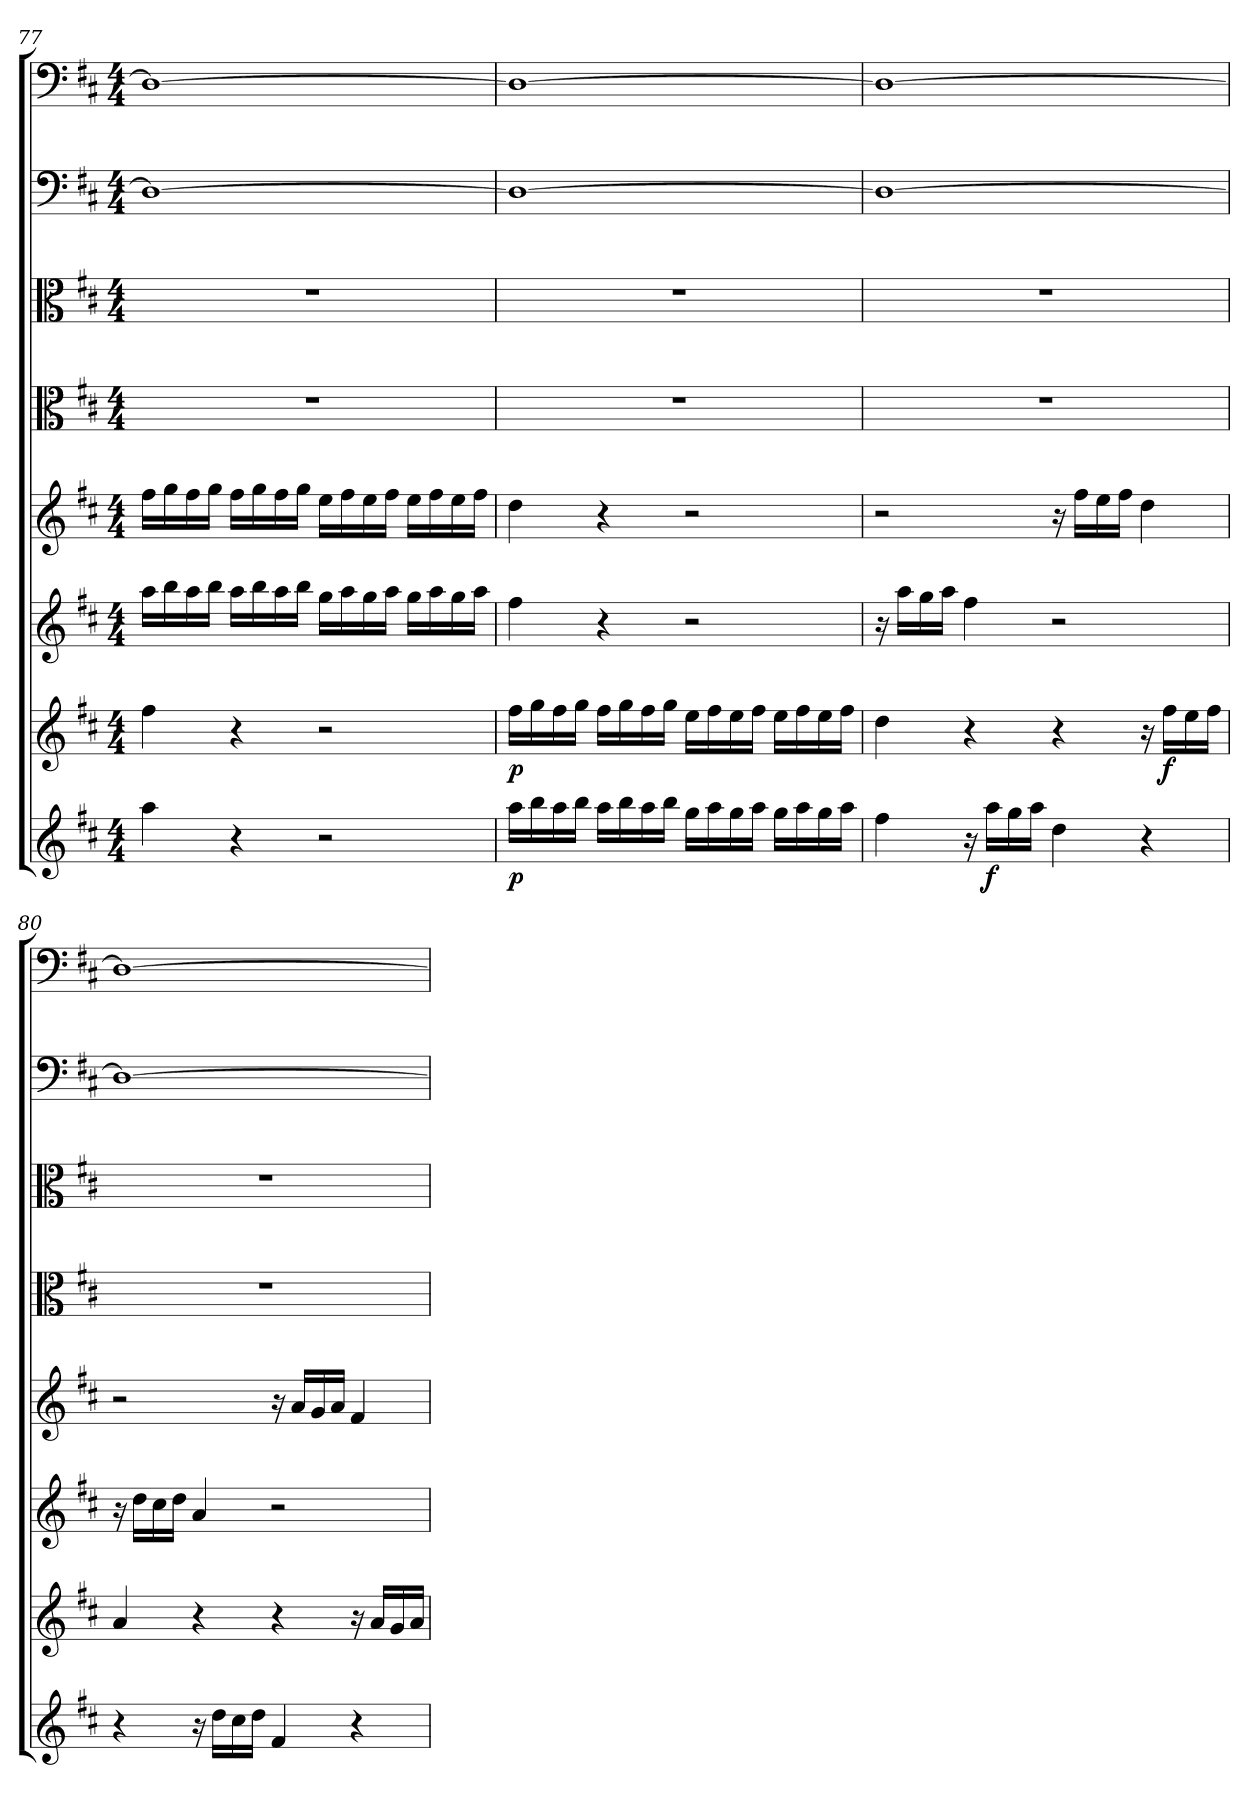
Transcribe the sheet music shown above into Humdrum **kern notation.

**kern	**dynam	**kern	**dynam	**kern	**kern	**kern	**kern	**kern	**kern
*part8	*part8	*part7	*part7	*part6	*part5	*part4	*part3	*part2	*part1
*staff8	*staff8	*staff7	*staff7	*staff6	*staff5	*staff4	*staff3	*staff2	*staff1
*clefG2	*	*clefG2	*	*clefG2	*clefG2	*clefC3	*clefC3	*clefF4	*clefF4
*k[f#c#]	*	*k[f#c#]	*	*k[f#c#]	*k[f#c#]	*k[f#c#]	*k[f#c#]	*k[f#c#]	*k[f#c#]
*D:	*	*D:	*	*D:	*D:	*D:	*D:	*D:	*D:
*M4/4	*	*M4/4	*	*M4/4	*M4/4	*M4/4	*M4/4	*M4/4	*M4/4
=77	=77	=77	=77	=77	=77	=77	=77	=77	=77
4aa\	.	4ff#\	.	16aa\LL	16ff#\LL	1r	1r	1D\_	1D\_
.	.	.	.	16bb\	16gg\	.	.	.	.
.	.	.	.	16aa\	16ff#\	.	.	.	.
.	.	.	.	16bb\JJ	16gg\JJ	.	.	.	.
4r	.	4r	.	16aa\LL	16ff#\LL	.	.	.	.
.	.	.	.	16bb\	16gg\	.	.	.	.
.	.	.	.	16aa\	16ff#\	.	.	.	.
.	.	.	.	16bb\JJ	16gg\JJ	.	.	.	.
2r	.	2r	.	16gg\LL	16ee\LL	.	.	.	.
.	.	.	.	16aa\	16ff#\	.	.	.	.
.	.	.	.	16gg\	16ee\	.	.	.	.
.	.	.	.	16aa\JJ	16ff#\JJ	.	.	.	.
.	.	.	.	16gg\LL	16ee\LL	.	.	.	.
.	.	.	.	16aa\	16ff#\	.	.	.	.
.	.	.	.	16gg\	16ee\	.	.	.	.
.	.	.	.	16aa\JJ	16ff#\JJ	.	.	.	.
=78	=78	=78	=78	=78	=78	=78	=78	=78	=78
16aa\LL	p	16ff#\LL	p	4ff#\	4dd\	1r	1r	1D\_	1D\_
16bb\	.	16gg\	.	.	.	.	.	.	.
16aa\	.	16ff#\	.	.	.	.	.	.	.
16bb\JJ	.	16gg\JJ	.	.	.	.	.	.	.
16aa\LL	.	16ff#\LL	.	4r	4r	.	.	.	.
16bb\	.	16gg\	.	.	.	.	.	.	.
16aa\	.	16ff#\	.	.	.	.	.	.	.
16bb\JJ	.	16gg\JJ	.	.	.	.	.	.	.
16gg\LL	.	16ee\LL	.	2r	2r	.	.	.	.
16aa\	.	16ff#\	.	.	.	.	.	.	.
16gg\	.	16ee\	.	.	.	.	.	.	.
16aa\JJ	.	16ff#\JJ	.	.	.	.	.	.	.
16gg\LL	.	16ee\LL	.	.	.	.	.	.	.
16aa\	.	16ff#\	.	.	.	.	.	.	.
16gg\	.	16ee\	.	.	.	.	.	.	.
16aa\JJ	.	16ff#\JJ	.	.	.	.	.	.	.
=79	=79	=79	=79	=79	=79	=79	=79	=79	=79
4ff#\	.	4dd\	.	16r	2r	1r	1r	1D\_	1D\_
.	.	.	.	16aa\LL	.	.	.	.	.
.	.	.	.	16gg\	.	.	.	.	.
.	.	.	.	16aa\JJ	.	.	.	.	.
16r	.	4r	.	4ff#\	.	.	.	.	.
16aa\LL	f	.	.	.	.	.	.	.	.
16gg\	.	.	.	.	.	.	.	.	.
16aa\JJ	.	.	.	.	.	.	.	.	.
4dd\	.	4r	.	2r	16r	.	.	.	.
.	.	.	.	.	16ff#\LL	.	.	.	.
.	.	.	.	.	16ee\	.	.	.	.
.	.	.	.	.	16ff#\JJ	.	.	.	.
4r	.	16r	.	.	4dd\	.	.	.	.
.	.	16ff#\LL	f	.	.	.	.	.	.
.	.	16ee\	.	.	.	.	.	.	.
.	.	16ff#\JJ	.	.	.	.	.	.	.
=80	=80	=80	=80	=80	=80	=80	=80	=80	=80
4r	.	4a/	.	16r	2r	1r	1r	1D\_	1D\_
.	.	.	.	16dd\LL	.	.	.	.	.
.	.	.	.	16cc#\	.	.	.	.	.
.	.	.	.	16dd\JJ	.	.	.	.	.
16r	.	4r	.	4a/	.	.	.	.	.
16dd\LL	.	.	.	.	.	.	.	.	.
16cc#\	.	.	.	.	.	.	.	.	.
16dd\JJ	.	.	.	.	.	.	.	.	.
4f#/	.	4r	.	2r	16r	.	.	.	.
.	.	.	.	.	16a/LL	.	.	.	.
.	.	.	.	.	16g/	.	.	.	.
.	.	.	.	.	16a/JJ	.	.	.	.
4r	.	16r	.	.	4f#/	.	.	.	.
.	.	16a/LL	.	.	.	.	.	.	.
.	.	16g/	.	.	.	.	.	.	.
.	.	16a/JJ	.	.	.	.	.	.	.
=	=	=	=	=	=	=	=	=	=
*-	*-	*-	*-	*-	*-	*-	*-	*-	*-
